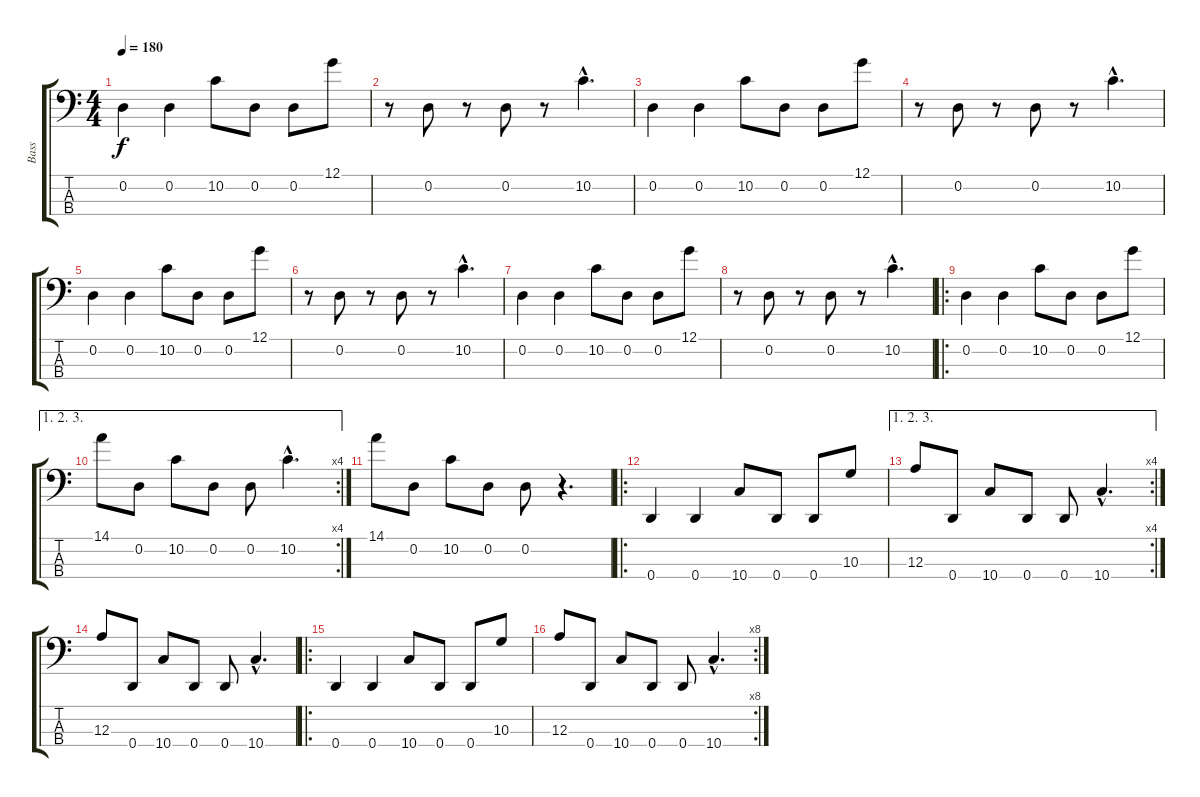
\track ("Bass" "Bass") {instrument electricbasspick}
\staff {score tabs}
\tuning (G2 D2 A1 D1) {hide}
\ts (4 4)
\tempo 180
\clef f4
\ks c
0.2.4{dy f} 0.2.4 10.2.8 0.2.8 0.2.8 12.1.8 |
r.8 0.2.8 r.8 0.2.8 r.8 10.2{hac}.4{d} |
0.2.4 0.2.4 10.2.8 0.2.8 0.2.8 12.1.8 |
r.8 0.2.8 r.8 0.2.8 r.8 10.2{hac}.4{d} |
0.2.4 0.2.4 10.2.8 0.2.8 0.2.8 12.1.8 |
r.8 0.2.8 r.8 0.2.8 r.8 10.2{hac}.4{d} |
0.2.4 0.2.4 10.2.8 0.2.8 0.2.8 12.1.8 |
r.8 0.2.8 r.8 0.2.8 r.8 10.2{hac}.4{d} |
\ro
0.2.4 0.2.4 10.2.8 0.2.8 0.2.8 12.1.8 |
\ae (1 2 3)
\rc 4
14.1.8 0.2.8 10.2.8 0.2.8 0.2.8 10.2{hac}.4{d} |
14.1.8 0.2.8 10.2.8 0.2.8 0.2.8 r.4{d} |
\ro
0.4.4 0.4.4 10.4.8 0.4.8 0.4.8 10.3.8 |
\ae (1 2 3)
\rc 4
12.3.8 0.4.8 10.4.8 0.4.8 0.4.8 10.4{hac}.4{d} |
12.3.8 0.4.8 10.4.8 0.4.8 0.4.8 10.4{hac}.4{d} |
\ro
0.4.4 0.4.4 10.4.8 0.4.8 0.4.8 10.3.8 |
\rc 8
12.3.8 0.4.8 10.4.8 0.4.8 0.4.8 10.4{hac}.4{d}
